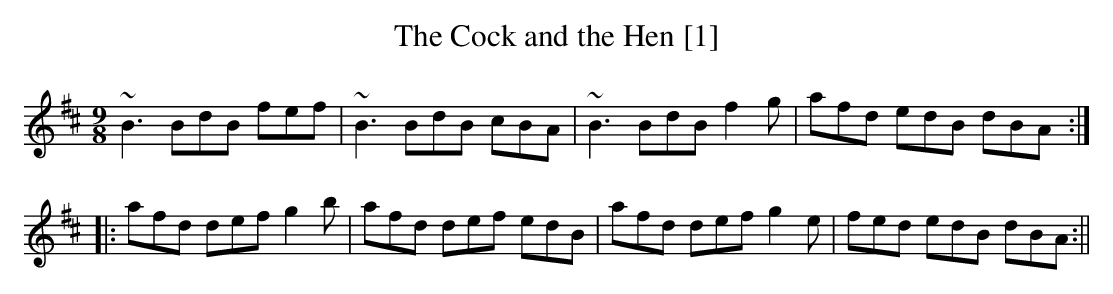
X:1
T:Cock and the Hen [1], The
M:9/8
L:1/8
K:Bm
~B3 BdB fef|~B3 BdB cBA|~B3 BdB f2g|afd edB dBA:|
|:afd def g2b|afd def edB|afd def g2e|fed edB dBA:||
